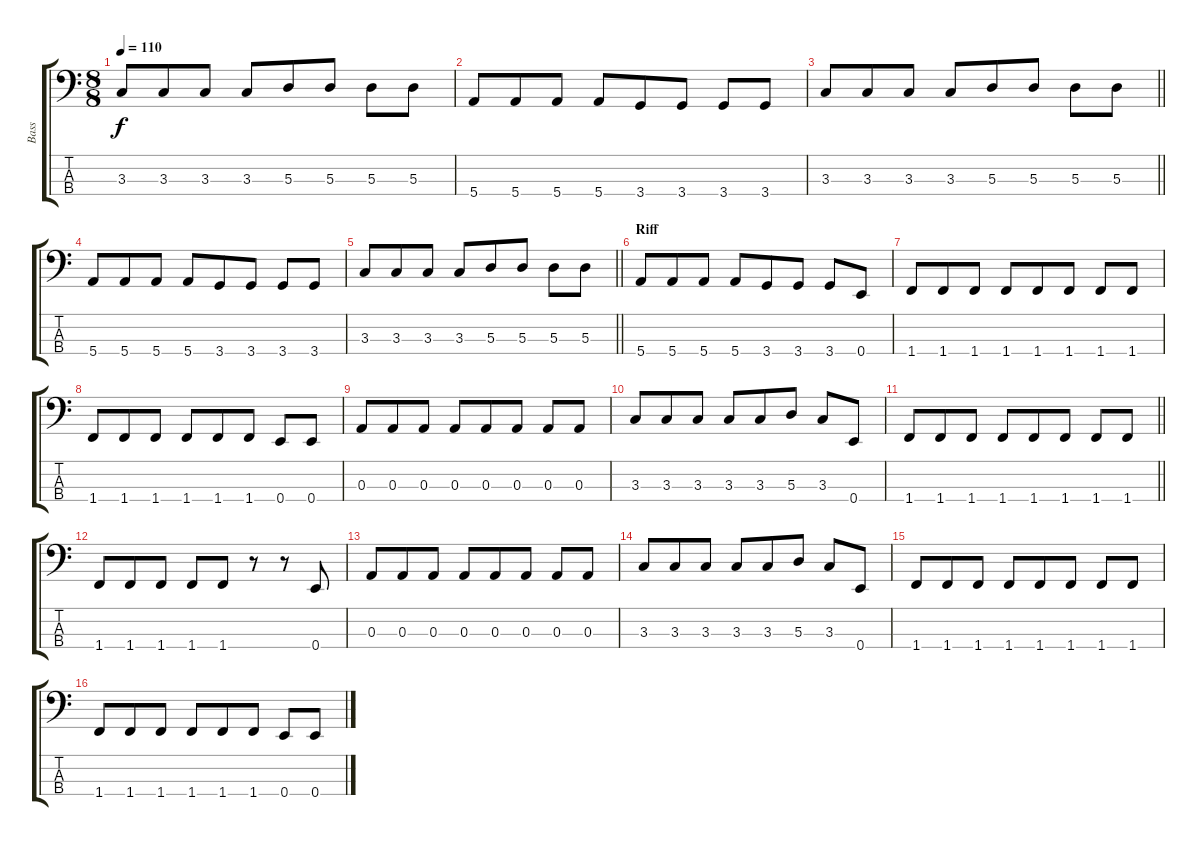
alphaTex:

\track ("Bass" "Bass") {instrument electricbassfinger bank 1}
\staff {score tabs}
\tuning (G2 D2 A1 E1) {hide}
\ts (8 8)
\tempo 110
\clef f4
\ks c
3.3.8{dy f} 3.3.8 3.3.8 3.3.8 5.3.8 5.3.8 5.3.8 5.3.8 |
5.4.8 5.4.8 5.4.8 5.4.8 3.4.8 3.4.8 3.4.8 3.4.8 |
\barLineRight lightlight
3.3.8 3.3.8 3.3.8 3.3.8 5.3.8 5.3.8 5.3.8 5.3.8 |
5.4.8 5.4.8 5.4.8 5.4.8 3.4.8 3.4.8 3.4.8 3.4.8 |
\barLineRight lightlight
3.3.8 3.3.8 3.3.8 3.3.8 5.3.8 5.3.8 5.3.8 5.3.8 |
\section ("" "Riff")
5.4.8 5.4.8 5.4.8 5.4.8 3.4.8 3.4.8 3.4.8 0.4.8 |
1.4.8 1.4.8 1.4.8 1.4.8 1.4.8 1.4.8 1.4.8 1.4.8 |
1.4.8 1.4.8 1.4.8 1.4.8 1.4.8 1.4.8 0.4.8 0.4.8 |
0.3.8 0.3.8 0.3.8 0.3.8 0.3.8 0.3.8 0.3.8 0.3.8 |
3.3.8 3.3.8 3.3.8 3.3.8 3.3.8 5.3.8 3.3.8 0.4.8 |
\barLineRight lightlight
1.4.8 1.4.8 1.4.8 1.4.8 1.4.8 1.4.8 1.4.8 1.4.8 |
1.4.8 1.4.8 1.4.8 1.4.8 1.4.8 r.8 r.8 0.4.8 |
0.3.8 0.3.8 0.3.8 0.3.8 0.3.8 0.3.8 0.3.8 0.3.8 |
3.3.8 3.3.8 3.3.8 3.3.8 3.3.8 5.3.8 3.3.8 0.4.8 |
1.4.8 1.4.8 1.4.8 1.4.8 1.4.8 1.4.8 1.4.8 1.4.8 |
1.4.8 1.4.8 1.4.8 1.4.8 1.4.8 1.4.8 0.4.8 0.4.8
